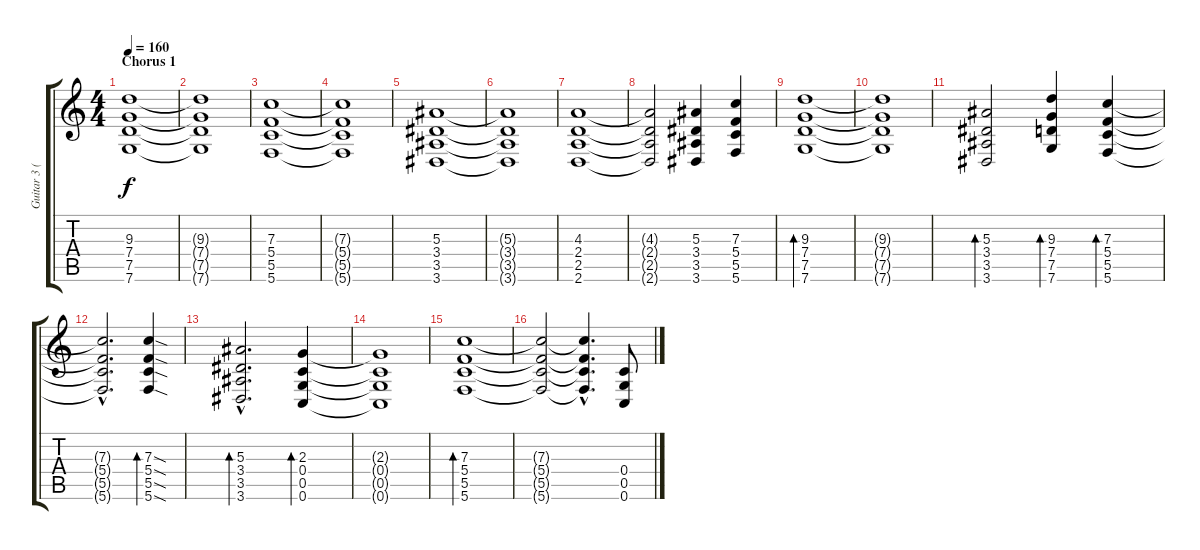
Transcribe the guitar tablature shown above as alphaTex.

\track ("Guitar 3 (distortion)" "Guitar 3 (") {instrument distortionguitar}
\staff {score tabs}
\tuning (D4 A3 F3 C3 G2 C2) {hide}
\ts (4 4)
\section ("" "Chorus 1")
\tempo 160
\clef g2
\ks c
(9.3 7.4 7.5 7.6).1{dy f} |
(9.3{t} 7.4{t} 7.5{t} 7.6{t}).1 |
(7.3 5.4 5.5 5.6).1 |
(7.3{t} 5.4{t} 5.5{t} 5.6{t}).1 |
(5.3 3.4 3.5 3.6).1 |
(5.3{t} 3.4{t} 3.5{t} 3.6{t}).1 |
(4.3 2.4 2.5 2.6).1 |
(4.3{t} 2.4{t} 2.5{t} 2.6{t}).2 (5.3 3.4 3.5 3.6).4 (7.3 5.4 5.5 5.6).4 |
(9.3 7.4 7.5 7.6).1{bd 60} |
(9.3{t} 7.4{t} 7.5{t} 7.6{t}).1 |
(5.3 3.4 3.5 3.6).2{bd 60} (9.3 7.4 7.5 7.6).4{bd 60} (7.3 5.4 5.5 5.6).4{bd 60} |
(7.3{hac t} 5.4{hac t} 5.5{hac t} 5.6{hac t}).2{d} (7.3{sod} 5.4{sod} 5.5{sod} 5.6{sod}).4{bd 60} |
(5.3{hac} 3.4{hac} 3.5{hac} 3.6{hac}).2{d bd 60} (2.3 0.4 0.5 0.6).4{bd 60} |
(2.3{t} 0.4{t} 0.5{t} 0.6{t}).1 |
(7.3 5.4 5.5 5.6).1{bd 60} |
(7.3{t} 5.4{t} 5.5{t} 5.6{t}).2 (7.3{hac t} 5.4{hac t} 5.5{hac t} 5.6{hac t}).4{d} (0.4 0.5 0.6).8
